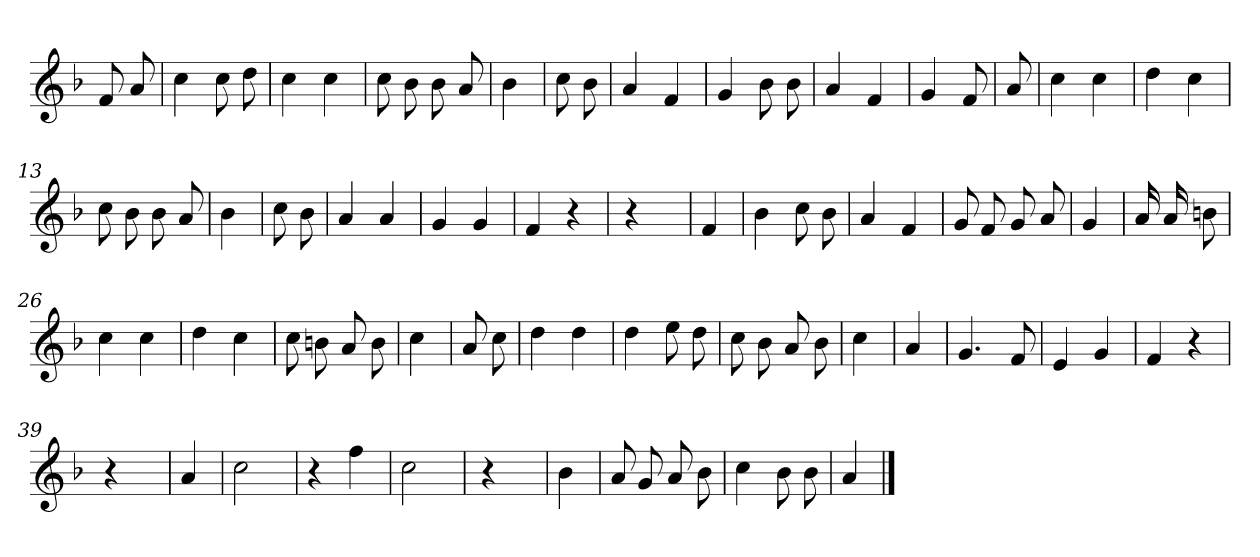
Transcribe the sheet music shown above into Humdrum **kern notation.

**kern
*part1
*staff1
*clefG2
*k[b-]
*F:
=
8f
8a
=1
4cc
8cc
8dd
=2
4cc
4cc
=3
8cc
8b-
8b-
8a
=4
4b-
=5
8cc
8b-
=6
4a
4f
=7
4g
8b-
8b-
=8
4a
4f
=9
4g
8f
=10
8a
=11
4cc
4cc
=12
4dd
4cc
=13
8cc
8b-
8b-
8a
=14
4b-
=15
8cc
8b-
=16
4a
4a
=17
4g
4g
=18
4f
4r
=19
4r
=20
4f
=21
4b-
8cc
8b-
=22
4a
4f
=23
8g
8f
8g
8a
=24
4g
=25
16a
16a
8bn
=26
4cc
4cc
=27
4dd
4cc
=28
8cc
8bn
8a
8b
=29
4cc
=30
8a
8cc
=31
4dd
4dd
=32
4dd
8ee
8dd
=33
8cc
8b-
8a
8b-
=34
4cc
=35
4a
=36
4.g
8f
=37
4e
4g
=38
4f
4r
=39
4r
=40
4a
=41
2cc
=42
4r
4ff
=43
2cc
=44
4r
=45
4b-
=46
8a
8g
8a
8b-
=47
4cc
8b-
8b-
=48
4a
==
*-
